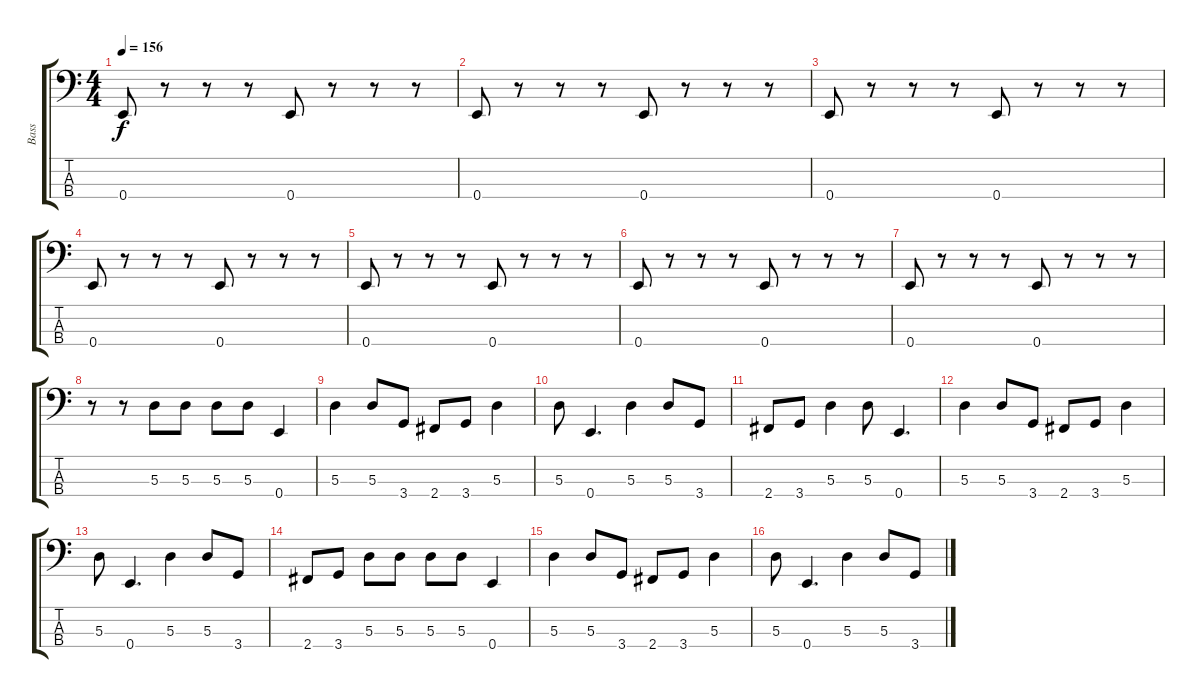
\track ("Bass" "Bass") {instrument electricbassfinger}
\staff {score tabs}
\tuning (G2 D2 A1 E1) {hide}
\ts (4 4)
\tempo 156
\clef f4
\ks c
0.4.8{dy f} r.8 r.8 r.8 0.4.8 r.8 r.8 r.8 |
0.4.8 r.8 r.8 r.8 0.4.8 r.8 r.8 r.8 |
0.4.8 r.8 r.8 r.8 0.4.8 r.8 r.8 r.8 |
0.4.8 r.8 r.8 r.8 0.4.8 r.8 r.8 r.8 |
0.4.8 r.8 r.8 r.8 0.4.8 r.8 r.8 r.8 |
0.4.8 r.8 r.8 r.8 0.4.8 r.8 r.8 r.8 |
0.4.8 r.8 r.8 r.8 0.4.8 r.8 r.8 r.8 |
r.8 r.8 5.3.8 5.3.8 5.3.8 5.3.8 0.4.4 |
5.3.4 5.3.8 3.4.8 2.4.8 3.4.8 5.3.4 |
5.3.8 0.4.4{d} 5.3.4 5.3.8 3.4.8 |
2.4.8 3.4.8 5.3.4 5.3.8 0.4.4{d} |
5.3.4 5.3.8 3.4.8 2.4.8 3.4.8 5.3.4 |
5.3.8 0.4.4{d} 5.3.4 5.3.8 3.4.8 |
2.4.8 3.4.8 5.3.8 5.3.8 5.3.8 5.3.8 0.4.4 |
5.3.4 5.3.8 3.4.8 2.4.8 3.4.8 5.3.4 |
5.3.8 0.4.4{d} 5.3.4 5.3.8 3.4.8
